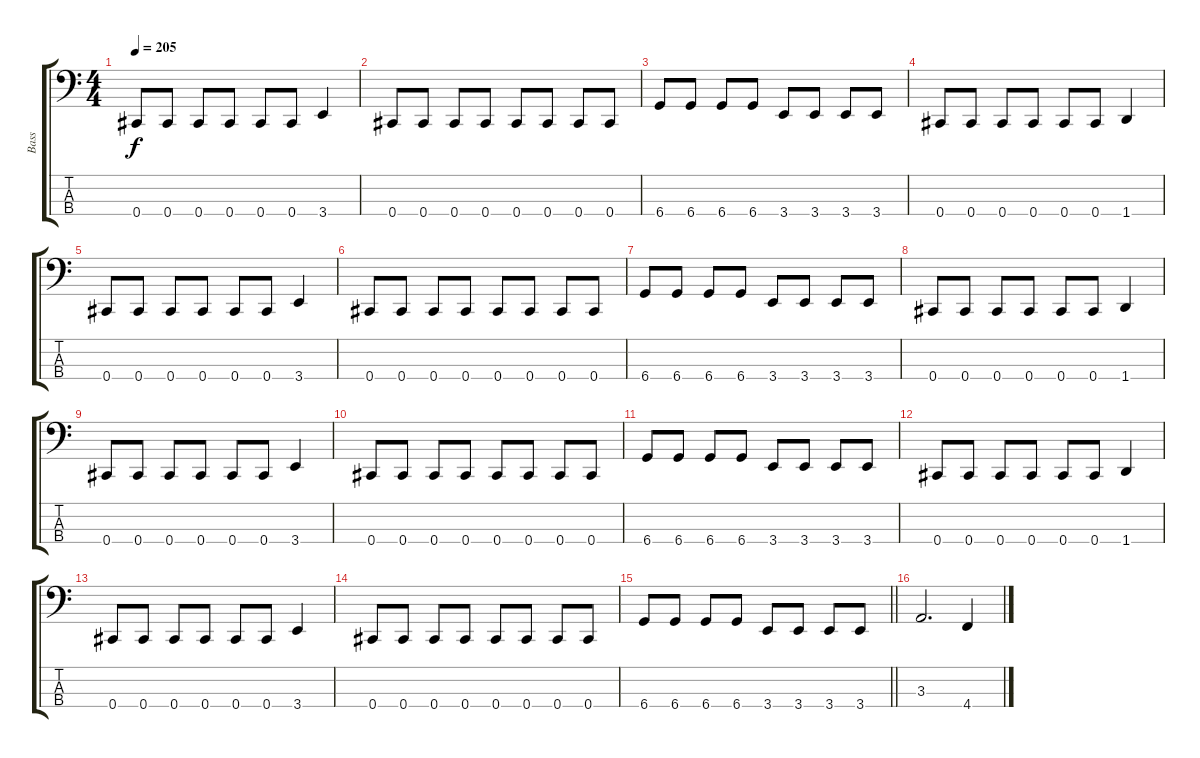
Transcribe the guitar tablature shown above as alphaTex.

\track ("Bass" "Bass") {instrument electricbassfinger}
\staff {score tabs}
\tuning (E2 B1 Gb1 Db1) {hide}
\ts (4 4)
\tempo 205
\clef f4
\ks c
0.4.8{dy f} 0.4.8 0.4.8 0.4.8 0.4.8 0.4.8 3.4.4 |
0.4.8 0.4.8 0.4.8 0.4.8 0.4.8 0.4.8 0.4.8 0.4.8 |
6.4.8 6.4.8 6.4.8 6.4.8 3.4.8 3.4.8 3.4.8 3.4.8 |
0.4.8 0.4.8 0.4.8 0.4.8 0.4.8 0.4.8 1.4.4 |
0.4.8 0.4.8 0.4.8 0.4.8 0.4.8 0.4.8 3.4.4 |
0.4.8 0.4.8 0.4.8 0.4.8 0.4.8 0.4.8 0.4.8 0.4.8 |
6.4.8 6.4.8 6.4.8 6.4.8 3.4.8 3.4.8 3.4.8 3.4.8 |
0.4.8 0.4.8 0.4.8 0.4.8 0.4.8 0.4.8 1.4.4 |
0.4.8 0.4.8 0.4.8 0.4.8 0.4.8 0.4.8 3.4.4 |
0.4.8 0.4.8 0.4.8 0.4.8 0.4.8 0.4.8 0.4.8 0.4.8 |
6.4.8 6.4.8 6.4.8 6.4.8 3.4.8 3.4.8 3.4.8 3.4.8 |
0.4.8 0.4.8 0.4.8 0.4.8 0.4.8 0.4.8 1.4.4 |
0.4.8 0.4.8 0.4.8 0.4.8 0.4.8 0.4.8 3.4.4 |
0.4.8 0.4.8 0.4.8 0.4.8 0.4.8 0.4.8 0.4.8 0.4.8 |
\barLineRight lightlight
6.4.8 6.4.8 6.4.8 6.4.8 3.4.8 3.4.8 3.4.8 3.4.8 |
3.3.2{d} 4.4.4
